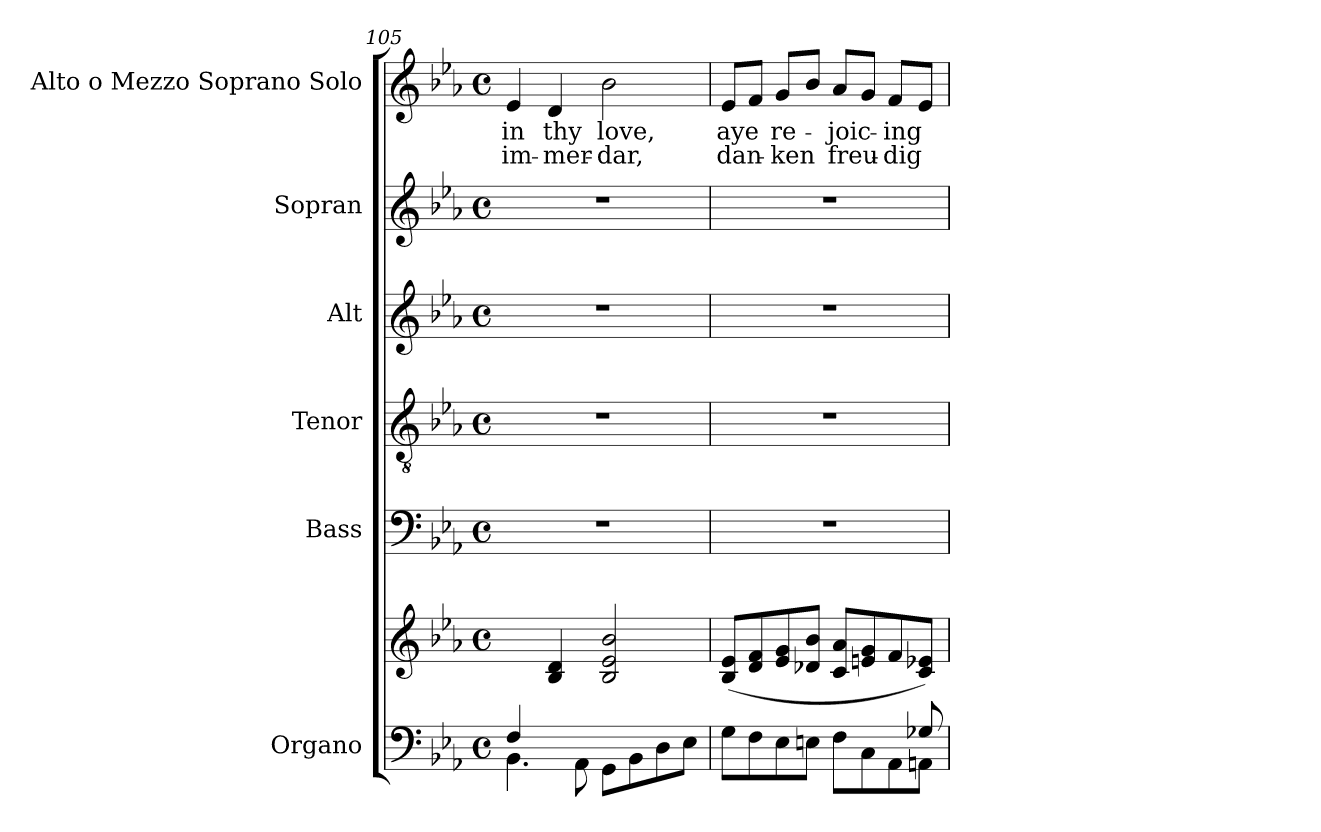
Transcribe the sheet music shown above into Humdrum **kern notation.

**kern	**kern	**kern	**kern	**kern	**kern	**kern	**text	**text
*part6	*part6	*part5	*part4	*part3	*part2	*part1	*part1	*part1
*staff7	*staff6	*staff5	*staff4	*staff3	*staff2	*staff1	*staff1	*staff1
*I"Organo	*	*I"Bass	*I"Tenor	*I"Alt	*I"Sopran	*I"Alto o Mezzo Soprano Solo	*	*
*	*	*I'B	*I'T	*I'A	*I'S	*I'S o l o	*	*
*clefF4	*clefG2	*clefF4	*clefGv2	*clefG2	*clefG2	*clefG2	*	*
*k[b-e-a-]	*k[b-e-a-]	*k[b-e-a-]	*k[b-e-a-]	*k[b-e-a-]	*k[b-e-a-]	*k[b-e-a-]	*	*
*M4/4	*M4/4	*M4/4	*M4/4	*M4/4	*M4/4	*M4/4	*	*
*met(c)	*met(c)	*met(c)	*met(c)	*met(c)	*met(c)	*met(c)	*	*
=105	=105	=105	=105	=105	=105	=105	=105	=105
*^	*	*	*	*	*	*	*	*
!	!	!	!	!	!	!	!	!LO:LY:b	!LO:LY:b
4F/	4.BB-\	4ryy	1r	1r	1r	1r	4e-/	in	im-
!	!	!	!	!	!	!	!	!LO:LY:b	!LO:LY:b
4ryy	.	4B-/ 4d/	.	.	.	.	4d/	thy	-mer-
.	8AA-\	.	.	.	.	.	.	.	.
!	!	!	!	!	!	!	!	!LO:LY:b	!LO:LY:b
2ryy	8GG\L	2B-/ 2e-/ 2b-/	.	.	.	.	2b-\	love,	-dar,
.	8BB-\	.	.	.	.	.	.	.	.
.	8D\	.	.	.	.	.	.	.	.
.	8E-\J	.	.	.	.	.	.	.	.
=106	=106	=106	=106	=106	=106	=106	=106	=106	=106
!	!	!	!	!	!	!	!	!LO:LY:b	!LO:LY:b
2ryy	8G\L	(<8B-/ 8e-/L	1r	1r	1r	1r	8e-/L	aye	dan-
.	8F\	8d/ 8f/	.	.	.	.	8f/J	.	.
!	!	!	!	!	!	!	!	!LO:LY:b	!LO:LY:b
.	8E-\	8e-/ 8g/	.	.	.	.	8g/L	re-	-ken
.	8En\J	8d-X/ 8b-/J	.	.	.	.	8b-/J	.	.
!	!	!	!	!	!	!	!	!LO:LY:b	!LO:LY:b
4.ryy	8F\L	8c/ 8a-/L	.	.	.	.	8a-/L	-joic-	freu-
.	8C\	8en/ 8g/	.	.	.	.	8g/J	.	.
!	!	!	!	!	!	!	!	!LO:LY:b	!LO:LY:b
.	8AA-\	8f/	.	.	.	.	8f/L	-ing	-dig
8G-X/	8AAn\J	8c/ 8e-X/J)	.	.	.	.	8e-/J	.	.
*v	*v	*	*	*	*	*	*	*	*
=	=	=	=	=	=	=	=	=
*-	*-	*-	*-	*-	*-	*-	*-	*-
